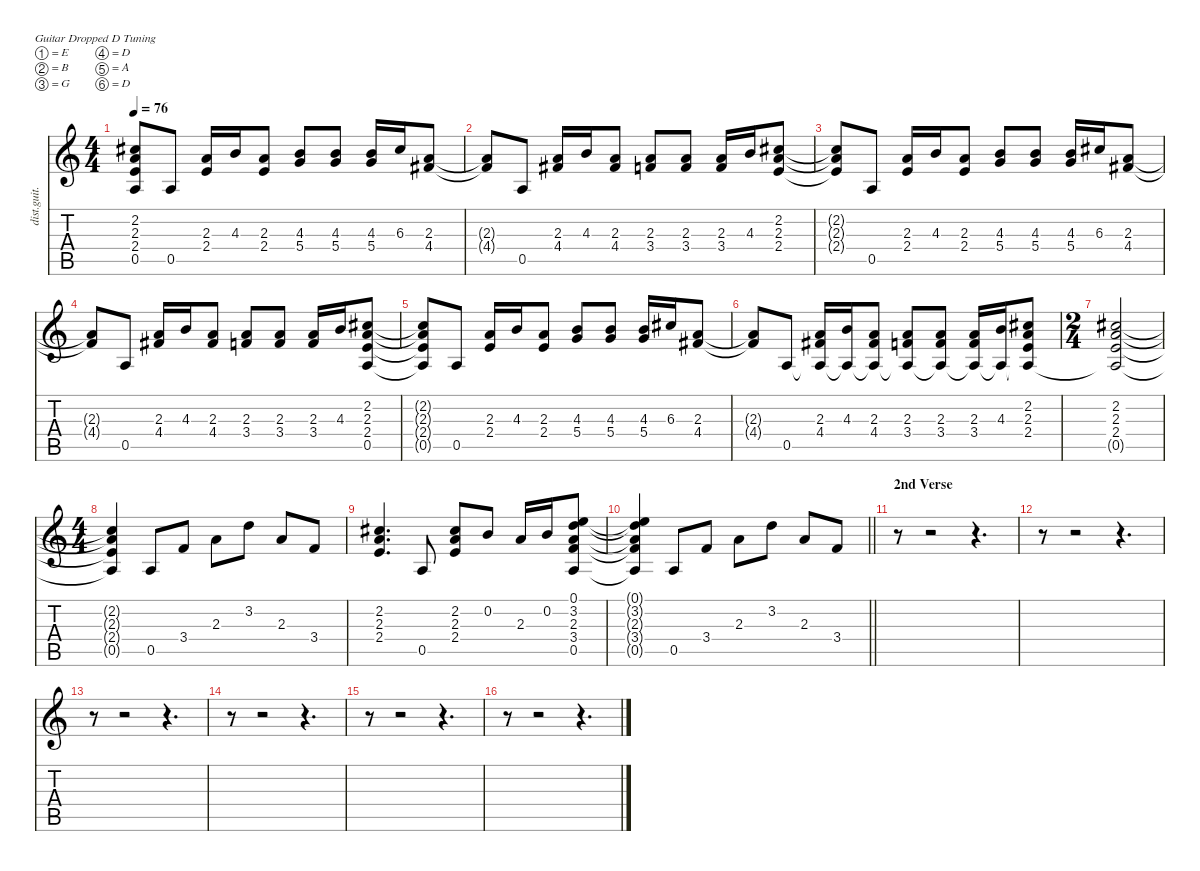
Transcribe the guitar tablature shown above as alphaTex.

\defaultSystemsLayout 4
\hideDynamics
\bracketExtendMode nobrackets
\otherSystemsTrackNameOrientation horizontal
\track ("Guitar 2" "dist.guit.") {instrument distortionguitar}
\staff {score tabs}
\tuning (E4 B3 G3 D3 A2 D2)
\ts (4 4)
\tempo 76
\clef g2
\ks c
(2.2{t acc #} 2.3{t} 2.4{t} 0.5{t}).8{dy f beam Up} 0.5.8{beam Up} (2.3 2.4).16{beam Up} 4.3.16{beam Up} (2.3 2.4).8{beam Up} (4.3 5.4).8{beam Up} (4.3 5.4).8{beam Up} (4.3 5.4).16{beam Up} 6.3{acc #}.16{beam Up} (2.3 4.4{acc #}).8{beam Up} |
(2.3{t} 4.4{t acc #}).8{beam Up} 0.5.8{beam Up} (2.3 4.4{acc #}).16{beam Up} 4.3.16{beam Up} (2.3 4.4{acc #}).8{beam Up} (2.3 3.4).8{beam Up} (2.3 3.4).8{beam Up} (2.3 3.4).16{beam Up} 4.3.16{beam Up} (2.2{acc #} 2.3 2.4).8{beam Up} |
(2.2{t acc #} 2.3{t} 2.4{t}).8{beam Up} 0.5.8{beam Up} (2.3 2.4).16{beam Up} 4.3.16{beam Up} (2.3 2.4).8{beam Up} (4.3 5.4).8{beam Up} (4.3 5.4).8{beam Up} (4.3 5.4).16{beam Up} 6.3{acc #}.16{beam Up} (2.3 4.4{acc #}).8{beam Up} |
(2.3{t} 4.4{t acc #}).8{beam Up} 0.5.8{beam Up} (2.3 4.4{acc #}).16{beam Up} 4.3.16{beam Up} (2.3 4.4{acc #}).8{beam Up} (2.3 3.4).8{beam Up} (2.3 3.4).8{beam Up} (2.3 3.4).16{beam Up} 4.3.16{beam Up} (2.2{acc #} 2.3 2.4 0.5).8{beam Up} |
(2.2{t acc #} 2.3{t} 2.4{t} 0.5{t}).8{beam Up} 0.5.8{beam Up} (2.3 2.4).16{beam Up} 4.3.16{beam Up} (2.3 2.4).8{beam Up} (4.3 5.4).8{beam Up} (4.3 5.4).8{beam Up} (4.3 5.4).16{beam Up} 6.3{acc #}.16{beam Up} (2.3 4.4{acc #}).8{beam Up} |
(2.3{t} 4.4{t acc #}).8{beam Up} 0.5.8{beam Up} (2.3 4.4{acc #} 0.5{t}).16{beam Up} (4.3 0.5{t}).16{beam Up} (2.3 4.4{acc #} 0.5{t}).8{beam Up} (2.3 3.4 0.5{t}).8{beam Up} (2.3 3.4 0.5{t}).8{beam Up} (2.3 3.4 0.5{t}).16{beam Up} (4.3 0.5{t}).16{beam Up} (2.2{acc #} 2.3 2.4 0.5{t}).8{beam Up} |
\ts (2 4)
\beaming (8 2 2 2 2)
(2.2{acc #} 2.3 2.4 0.5{t}).2{beam Up} |
\ts (4 4)
\beaming (8 2 2 2 2)
(2.2{t acc #} 2.3{t} 2.4{t} 0.5{t}).4{beam Up} 0.5.8{beam Up} 3.4.8{beam Up} 2.3.8{beam Down} 3.2.8{beam Down} 2.3.8{beam Up} 3.4.8{beam Up} |
(2.2{acc #} 2.3 2.4).4{d beam Up} 0.5.8{beam Up} (2.2{acc #} 2.3 2.4).8{beam Up} 0.2.8{beam Up} 2.3.16{beam Up} 0.2.16{beam Up} (0.1 3.2 2.3 3.4 0.5).8{beam Up} |
\barLineRight lightlight
(0.1{t} 3.2{t} 2.3{t} 3.4{t} 0.5{t}).4{beam Up} 0.5.8{beam Up} 3.4.8{beam Up} 2.3.8{beam Down} 3.2.8{beam Down} 2.3.8{beam Up} 3.4.8{beam Up} |
\section ("" "2nd Verse")
r.8{beam Down} r.2{beam Down} r.4{d beam Down} |
r.8{beam Down} r.2{beam Down} r.4{d beam Down} |
r.8{beam Down} r.2{beam Down} r.4{d beam Down} |
r.8{beam Down} r.2{beam Down} r.4{d beam Down} |
r.8{beam Down} r.2{beam Down} r.4{d beam Down} |
r.8{beam Down} r.2{beam Down} r.4{d beam Down}
